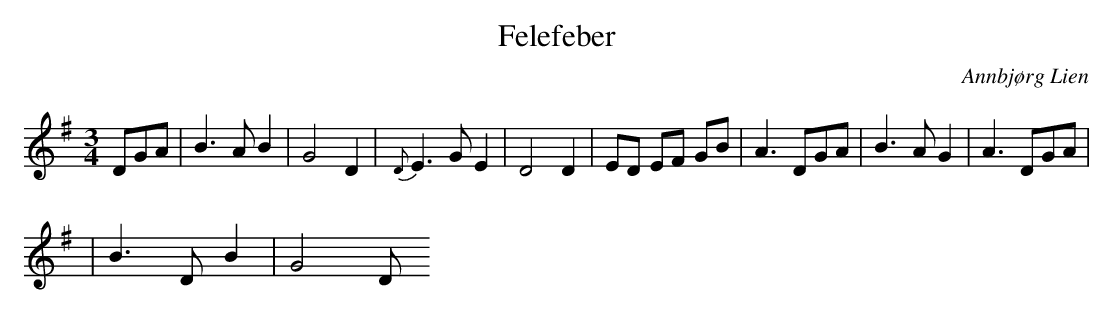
X:1
T:Felefeber
C:Annbjørg Lien
M:3/4
L:1/8
Q:90
K:G
DGA| B3A B2 | G4 D2 | {D}E3G E2 | D4 D2 | ED EF GB | A3 DGA | B3A G2 | A3 DGA |
| B3D B2 | G4 D
